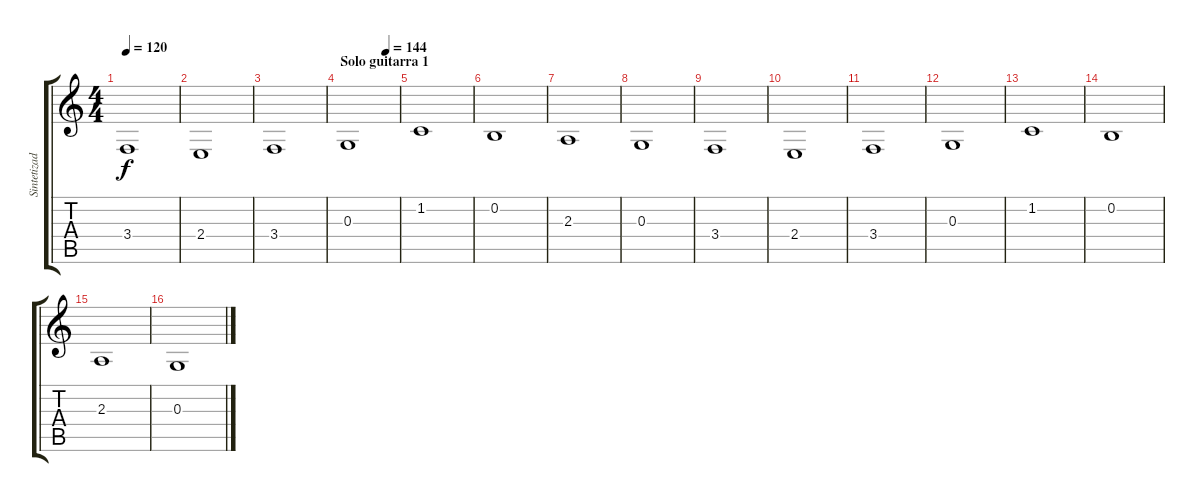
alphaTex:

\track ("Sintetizador" "Sintetizad") {instrument choiraahs}
\staff {score tabs}
\tuning (E4 B3 G3 D3 A2 E2) {hide}
\ts (4 4)
\tempo 120
\clef g2
\ks c
3.4.1{dy f} |
2.4.1 |
3.4.1 |
\section ("" "Solo guitarra 1")
\tempo (144 0.75)
0.3.1 |
1.2.1 |
0.2.1 |
2.3.1 |
0.3.1 |
3.4.1 |
2.4.1 |
3.4.1 |
0.3.1 |
1.2.1 |
0.2.1 |
2.3.1 |
0.3.1
